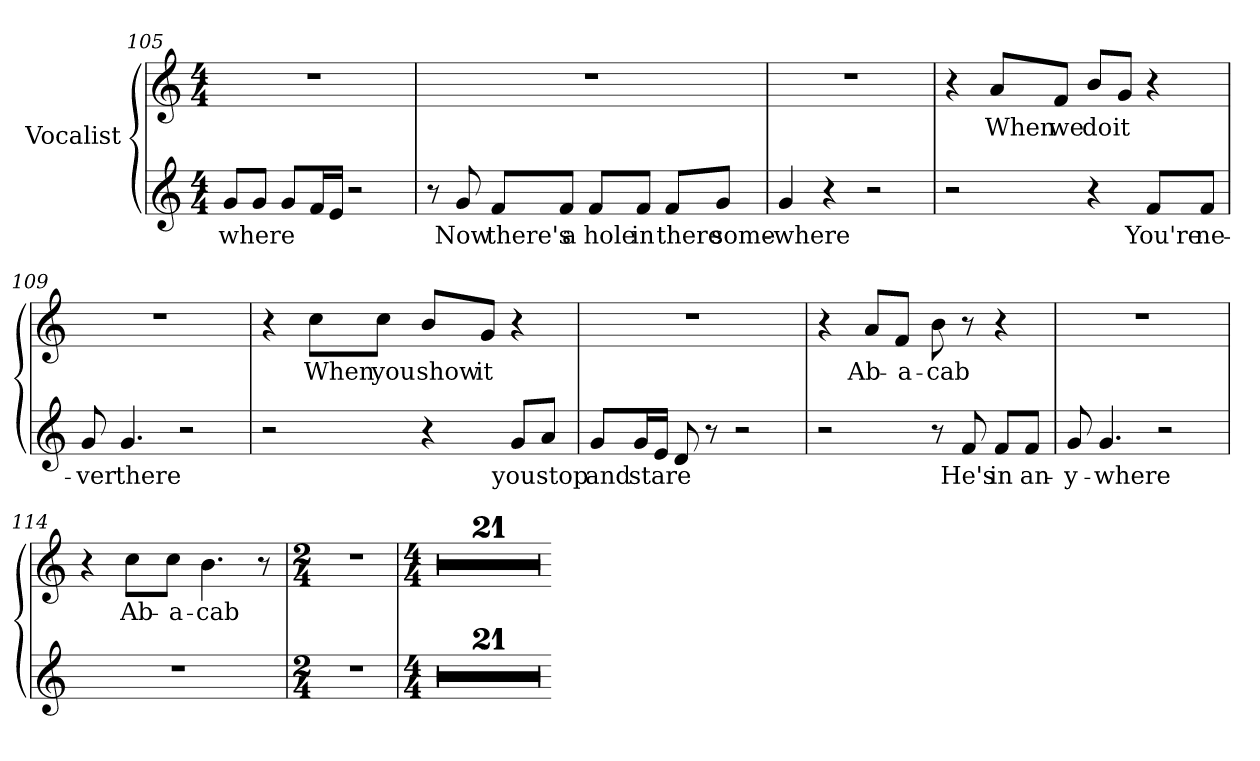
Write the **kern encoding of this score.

**kern	**text	**kern	**text
*part1	*part1	*part1	*part1
*staff2	*staff2	*staff1	*staff1
*I"Vocalist	*	*	*
*clefG2	*	*clefG2	*
*M4/4	*	*M4/4	*
=105	=105	=105	=105
8g/L	-where	1r	.
8g/J	_	.	.
8g/L	_	.	.
16f/L	_	.	.
16e/JJ	_	.	.
2r	.	.	.
=106	=106	=106	=106
8r	.	1r	.
8g	Now	.	.
8f/L	there's	.	.
8f/J	a	.	.
8f/L	hole	.	.
8f/J	in	.	.
8f/L	there	.	.
8g/J	some-	.	.
=107	=107	=107	=107
4g	-where	1r	.
4r	.	.	.
2r	.	.	.
=108	=108	=108	=108
2r	.	4r	.
.	.	8a/L	When
.	.	8f/J	we
4r	.	8b/L	do
.	.	8g/J	it
8f/L	You're	4r	.
8f/J	ne-	.	.
=109	=109	=109	=109
8g	-ver	1r	.
4.g	there	.	.
2r	.	.	.
=110	=110	=110	=110
2r	.	4r	.
.	.	8cc\L	When
.	.	8cc\J	you
4r	.	8b/L	show
.	.	8g/J	it
8g/L	you	4r	.
8a/J	stop	.	.
=111	=111	=111	=111
8g/L	and	1r	.
16g/L	stare	.	.
16e/JJ	_	.	.
8d	_	.	.
8r	.	.	.
2r	.	.	.
=112	=112	=112	=112
2r	.	4r	.
.	.	8a/L	Ab-
.	.	8f/J	-a-
8r	.	8b	-cab
8f	He's	8r	.
8f/L	in	4r	.
8f/J	an-	.	.
=113	=113	=113	=113
8g	-y-	1r	.
4.g	-where	.	.
2r	.	.	.
=114	=114	=114	=114
1r	.	4r	.
.	.	8cc\L	Ab-
.	.	8cc\J	-a-
.	.	4.b	-cab
.	.	8r	.
=115	=115	=115	=115
*M2/4	*	*M2/4	*
2r	.	2r	.
=116	=116	=116	=116
*M4/4	*	*M4/4	*
1r	.	1r	.
=117	=117	=117	=117
1r	.	1r	.
=118	=118	=118	=118
1r	.	1r	.
=119	=119	=119	=119
1r	.	1r	.
=120	=120	=120	=120
1r	.	1r	.
=121	=121	=121	=121
1r	.	1r	.
=122	=122	=122	=122
1r	.	1r	.
=123	=123	=123	=123
1r	.	1r	.
=124	=124	=124	=124
1r	.	1r	.
=125	=125	=125	=125
1r	.	1r	.
=126	=126	=126	=126
1r	.	1r	.
=127	=127	=127	=127
1r	.	1r	.
=128	=128	=128	=128
1r	.	1r	.
=129	=129	=129	=129
1r	.	1r	.
=130	=130	=130	=130
1r	.	1r	.
=131	=131	=131	=131
1r	.	1r	.
=132	=132	=132	=132
1r	.	1r	.
=133	=133	=133	=133
1r	.	1r	.
=134	=134	=134	=134
1r	.	1r	.
=135	=135	=135	=135
1r	.	1r	.
=136	=136	=136	=136
1r	.	1r	.
=-	=-	=-	=-
*-	*-	*-	*-
